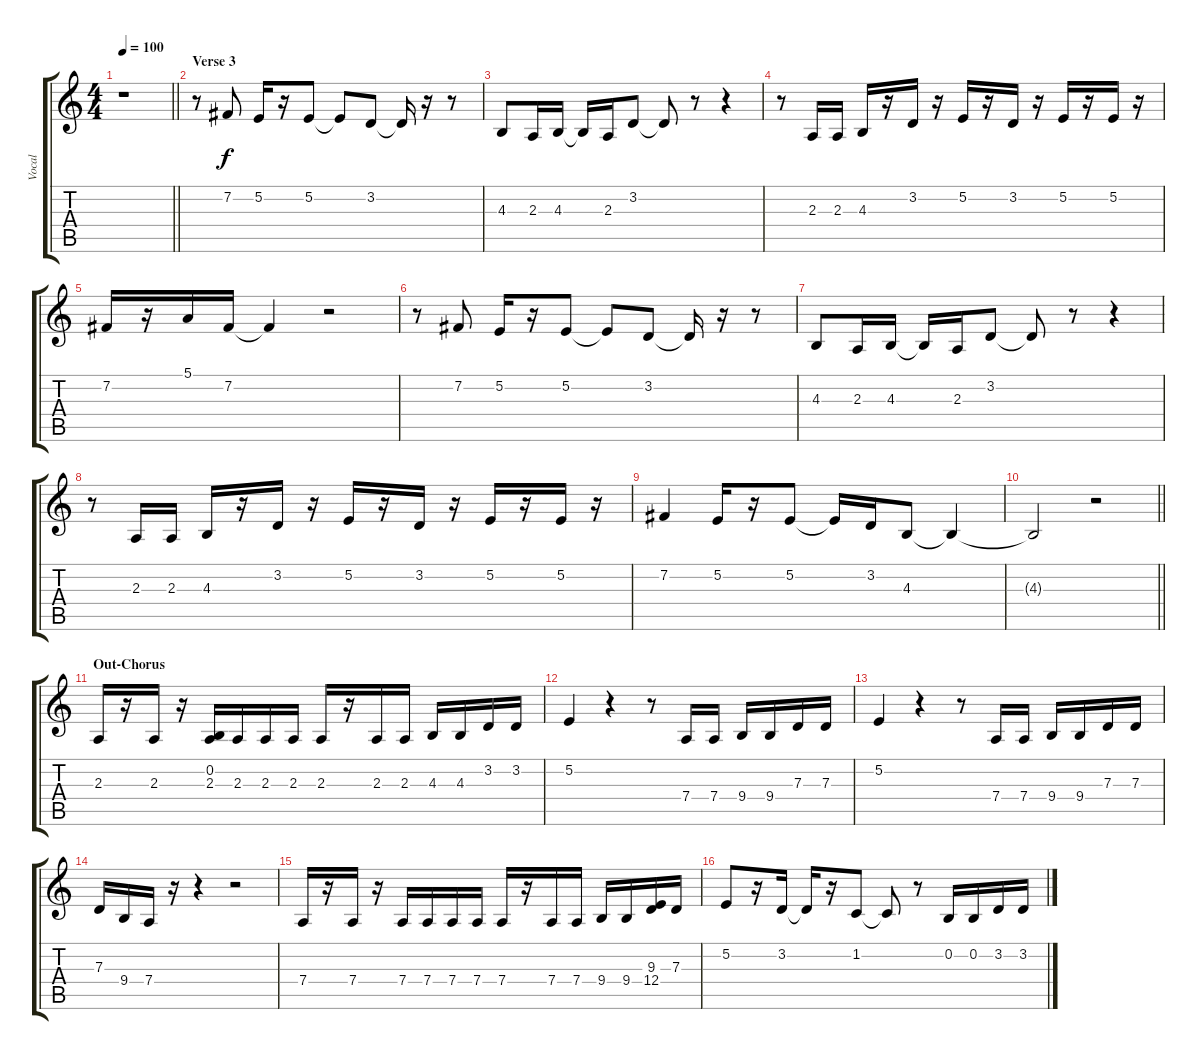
\track ("Vocal" "Vocal") {instrument tenorsax}
\staff {score tabs}
\tuning (E4 B3 G3 D3 A2 E2) {hide}
\ts (4 4)
\tempo 100
\clef g2
\barLineRight lightlight
\ks c
r.1{dy f} |
\section ("" "Verse 3")
r.8 7.2.8 5.2.16 r.16 5.2.8 5.2{t}.8 3.2.8 3.2{t}.16 r.16 r.8 |
4.3.8 2.3.16 4.3.16 4.3{t}.16 2.3.16 3.2.8 3.2{t}.8 r.8 r.4 |
r.8 2.3.16 2.3.16 4.3.16 r.16 3.2.16 r.16 5.2.16 r.16 3.2.16 r.16 5.2.16 r.16 5.2.16 r.16 |
7.2.16 r.16 5.1.16 7.2.16 7.2{t}.4 r.2 |
r.8 7.2.8 5.2.16 r.16 5.2.8 5.2{t}.8 3.2.8 3.2{t}.16 r.16 r.8 |
4.3.8 2.3.16 4.3.16 4.3{t}.16 2.3.16 3.2.8 3.2{t}.8 r.8 r.4 |
r.8 2.3.16 2.3.16 4.3.16 r.16 3.2.16 r.16 5.2.16 r.16 3.2.16 r.16 5.2.16 r.16 5.2.16 r.16 |
7.2.4 5.2.16 r.16 5.2.8 5.2{t}.16 3.2.16 4.3.8 4.3{t}.4 |
\barLineRight lightlight
4.3{t}.2 r.2 |
\section ("" "Out-Chorus")
2.3.16 r.16 2.3.16 r.16 (0.2 2.3).16 2.3.16 2.3.16 2.3.16 2.3.16 r.16 2.3.16 2.3.16 4.3.16 4.3.16 3.2.16 3.2.16 |
5.2.4 r.4 r.8 7.4.16 7.4.16 9.4.16 9.4.16 7.3.16 7.3.16 |
5.2.4 r.4 r.8 7.4.16 7.4.16 9.4.16 9.4.16 7.3.16 7.3.16 |
7.3.16 9.4.16 7.4.16 r.16 r.4 r.2 |
7.4.16 r.16 7.4.16 r.16 7.4.16 7.4.16 7.4.16 7.4.16 7.4.16 r.16 7.4.16 7.4.16 9.4.16 9.4.16 (9.3 12.4).16 7.3.16 |
5.2.8 r.16 3.2.16 3.2{t}.16 r.16 1.2.8 1.2{t}.8 r.8 0.2.16 0.2.16 3.2.16 3.2.16
